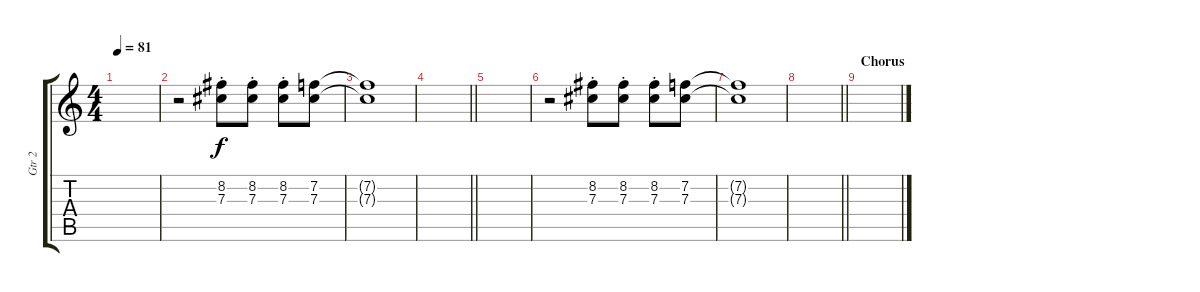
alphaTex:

\track ("Gtr 2" "Gtr 2") {instrument electricguitarclean}
\staff {score tabs}
\tuning (Eb4 Bb3 Gb3 Db3 Ab2 Eb2) {hide}
\ts (4 4)
\tempo 81
\clef g2
\ks c
|
r.2 (8.2{st} 7.3{st}).8 (8.2{st} 7.3{st}).8 (8.2{st} 7.3{st}).8 (7.2 7.3).8 |
(7.2{t} 7.3{t}).1 |
\barLineRight lightlight
|
|
r.2 (8.2{st} 7.3{st}).8 (8.2{st} 7.3{st}).8 (8.2{st} 7.3{st}).8 (7.2 7.3).8 |
(7.2{t} 7.3{t}).1 |
\barLineRight lightlight
|
\section ("" "Chorus")
